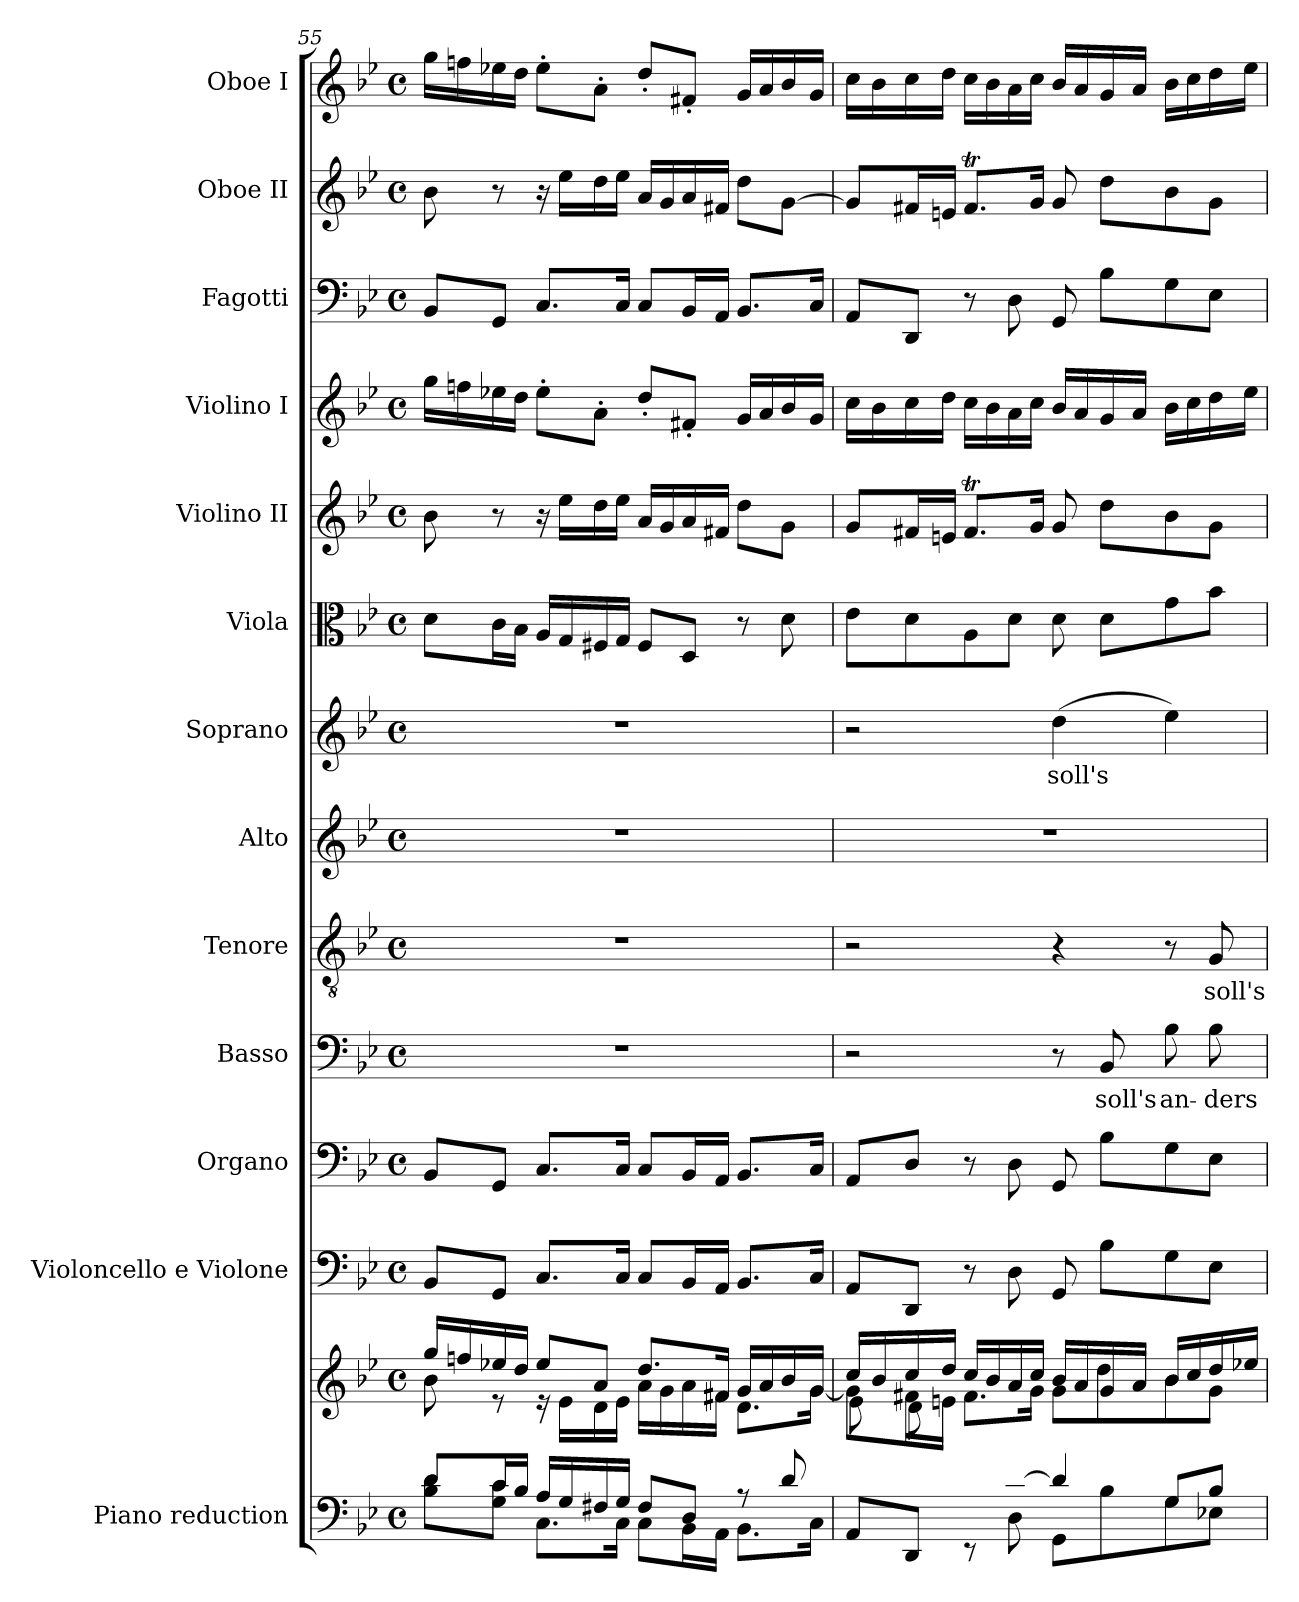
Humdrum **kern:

**kern	**kern	**kern	**kern	**kern	**text	**kern	**text	**kern	**kern	**text	**kern	**kern	**kern	**kern	**kern	**kern
*part13	*part13	*part12	*part11	*part10	*part10	*part9	*part9	*part8	*part7	*part7	*part6	*part5	*part4	*part3	*part2	*part1
*staff14	*staff13	*staff12	*staff11	*staff10	*staff10	*staff9	*staff9	*staff8	*staff7	*staff7	*staff6	*staff5	*staff4	*staff3	*staff2	*staff1
*I"Piano reduction	*	*I"Violoncello  e Violone	*I"Organo	*I"Basso	*	*I"Tenore	*	*I"Alto	*I"Soprano	*	*I"Viola	*I"Violino II	*I"Violino I	*I"Fagotti	*I"Oboe II	*I"Oboe I
*I'Pno	*	*	*	*	*	*	*	*	*	*	*	*	*	*	*I'Ob	*I'Ob
*clefF4	*clefG2	*clefF4	*clefF4	*clefF4	*	*clefGv2	*	*clefG2	*clefG2	*	*clefC3	*clefG2	*clefG2	*clefF4	*clefG2	*clefG2
*k[b-e-]	*k[b-e-]	*k[b-e-]	*k[b-e-]	*k[b-e-]	*	*k[b-e-]	*	*k[b-e-]	*k[b-e-]	*	*k[b-e-]	*k[b-e-]	*k[b-e-]	*k[b-e-]	*k[b-e-]	*k[b-e-]
*M4/4	*M4/4	*M4/4	*M4/4	*M4/4	*	*M4/4	*	*M4/4	*M4/4	*	*M4/4	*M4/4	*M4/4	*M4/4	*M4/4	*M4/4
*met(c)	*met(c)	*met(c)	*met(c)	*met(c)	*	*met(c)	*	*met(c)	*met(c)	*	*met(c)	*met(c)	*met(c)	*met(c)	*met(c)	*met(c)
=55	=55	=55	=55	=55	=55	=55	=55	=55	=55	=55	=55	=55	=55	=55	=55	=55
*^	*^	*	*	*	*	*	*	*	*	*	*	*	*	*	*	*
8d/L	8B-\ 8d\L	16gg/LL	8b-\	8BB-/L	8BB-/L	1r	.	1r	.	1r	1r	.	8d\L	8b-\	16gg\LL	8BB-/L	8b-\	16gg\LL
.	.	16ffn/	.	.	.	.	.	.	.	.	.	.	.	.	16ffn\	.	.	16ffn\
16c/L	8G\ 8c\J	16ee-X/	8r	8GG/J	8GG/J	.	.	.	.	.	.	.	16c\L	8r	16ee-X\	8GG/J	8r	16ee-X\
16B-/JJ	.	16dd/JJ	.	.	.	.	.	.	.	.	.	.	16B-\JJ	.	16dd\JJ	.	.	16dd\JJ
16A/LL	8.C\L	8ee-/L	16r	8.C/L	8.C/L	.	.	.	.	.	.	.	16A/LL	16r	8ee-'\L	8.C/L	16r	8ee-'\L
16G/	.	.	16e-\LL	.	.	.	.	.	.	.	.	.	16G/	16ee-\LL	.	.	16ee-\LL	.
16F#X/	.	8a/J	16d\	.	.	.	.	.	.	.	.	.	16F#X/	16dd\	8a'\J	.	16dd\	8a'\J
16G/JJ	16C\Jk	.	16e-\JJ	16C/Jk	16C/Jk	.	.	.	.	.	.	.	16G/JJ	16ee-\JJ	.	16C/Jk	16ee-\JJ	.
8F#/L	8C\L	8.dd/L	16a\LL	8C/L	8C/L	.	.	.	.	.	.	.	8F#/L	16a/LL	8dd'/L	8C/L	16a/LL	8dd'/L
.	.	.	16g\	.	.	.	.	.	.	.	.	.	.	16g/	.	.	16g/	.
8D/J	16BB-\L	.	16a\	16BB-/L	16BB-/L	.	.	.	.	.	.	.	8D/J	16a/	8f#X'/J	16BB-/L	16a/	8f#X'/J
.	16AA\JJ	16f#X/Jk	16f#\JJ	16AA/JJ	16AA/JJ	.	.	.	.	.	.	.	.	16f#X/JJ	.	16AA/JJ	16f#X/JJ	.
8r	8.BB-\L	16g/LL	8.d\L	8.BB-/L	8.BB-/L	.	.	.	.	.	.	.	8r	8dd\L	16g/LL	8.BB-/L	8dd\L	16g/LL
.	.	16a/	.	.	.	.	.	.	.	.	.	.	.	.	16a/	.	.	16a/
8d/	.	16b-/	.	.	.	.	.	.	.	.	.	.	8d\	8g\J	16b-/	.	[8g\J	16b-/
.	16C\Jk	16g/JJ	[16g\Jk	16C/Jk	16C/Jk	.	.	.	.	.	.	.	.	.	16g/JJ	16C/Jk	.	16g/JJ
!!LO:PB:g=z
=56	=56	=56	=56	=56	=56	=56	=56	=56	=56	=56	=56	=56	=56	=56	=56	=56	=56	=56
*	*	*	*^	*	*	*	*	*	*	*	*	*	*	*	*	*	*	*
4ryy	8AA/L	16cc/LL	8g\L]	8e-\L	8AA/L	8AA/L	2r	.	2r	.	1r	2r	.	8e-\L	8g/L	16cc\LL	8AA/L	8g/L]	16cc\LL
.	.	16b-/	.	.	.	.	.	.	.	.	.	.	.	.	.	16b-\	.	.	16b-\
.	8DD/J	16cc/	16f#X\L	8d\	8DD/J	8D/J	.	.	.	.	.	.	.	8d\	16f#X/L	16cc\	8DD/J	16f#X/L	16cc\
.	.	16dd/JJ	16en\JJ	.	.	.	.	.	.	.	.	.	.	.	16en/JJ	16dd\JJ	.	16en/JJ	16dd\JJ
8A/	8r	16cc/LL	8.f#\L	2.ryy	8r	8r	.	.	.	.	.	.	.	8A\	8.f#t/L	16cc\LL	8r	8.f#t/L	16cc\LL
.	.	16b-/	.	.	.	.	.	.	.	.	.	.	.	.	.	16b-\	.	.	16b-\
[8d/J	8D\	16a/	.	.	8D\	8D\	.	.	.	.	.	.	.	8d\J	.	16a\	8D\	.	16a\
.	.	16cc/JJ	16g\Jk	.	.	.	.	.	.	.	.	.	.	.	16g/Jk	16cc\JJ	.	16g/Jk	16cc\JJ
!	!	!	!	!	!	!	!	!	!	!	!	!	!LO:LY:b	!	!	!	!	!	!
4d/]	8GG\L	16b-/LL	8g\L	.	8GG/	8GG/	8r	.	4r	.	.	(4dd\	soll's	8d\	8g/	16b-/LL	8GG/	8g/	16b-/LL
.	.	16a/	.	.	.	.	.	.	.	.	.	.	.	.	.	16a/	.	.	16a/
!	!	!	!	!	!	!	!	!LO:LY:b	!	!	!	!	!	!	!	!	!	!	!
.	8B-\	16g/	8dd\	.	8B-\L	8B-\L	8BB-/	soll's	.	.	.	.	.	8d\L	8dd\L	16g/	8B-\L	8dd\L	16g/
.	.	16a/JJ	.	.	.	.	.	.	.	.	.	.	.	.	.	16a/JJ	.	.	16a/JJ
!	!	!	!	!	!	!	!	!LO:LY:b	!	!	!	!	!	!	!	!	!	!	!
8G/L	8G\	16b-/LL	8b-\	.	8G\	8G\	8B-\	an-	8r	.	.	4ee-\)	.	8g\	8b-\	16b-\LL	8G\	8b-\	16b-\LL
.	.	16cc/	.	.	.	.	.	.	.	.	.	.	.	.	.	16cc\	.	.	16cc\
!	!	!	!	!	!	!	!	!LO:LY:b	!	!LO:LY:b	!	!	!	!	!	!	!	!	!
8B-/J	8E-X\J	16dd/	8g\J	.	8E-\J	8E-\J	8B-\	-ders	8G/	soll's	.	.	.	8b-\J	8g\J	16dd\	8E-\J	8g\J	16dd\
.	.	16ee-X/JJ	.	.	.	.	.	.	.	.	.	.	.	.	.	16ee-\JJ	.	.	16ee-\JJ
*v	*v	*	*	*	*	*	*	*	*	*	*	*	*	*	*	*	*	*	*
*	*v	*v	*v	*	*	*	*	*	*	*	*	*	*	*	*	*	*	*
=	=	=	=	=	=	=	=	=	=	=	=	=	=	=	=	=
*-	*-	*-	*-	*-	*-	*-	*-	*-	*-	*-	*-	*-	*-	*-	*-	*-
